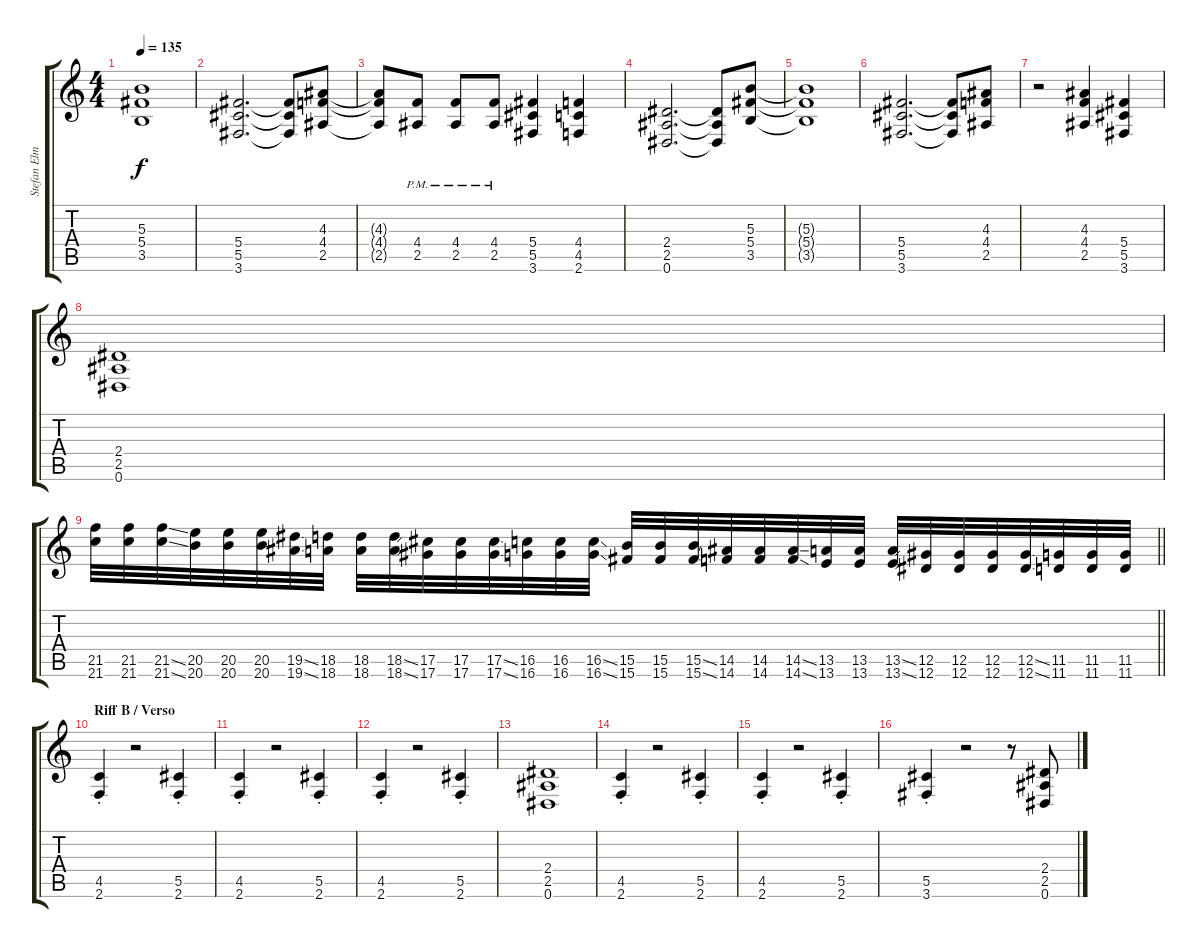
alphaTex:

\track ("Stefan Elmgren" "Stefan Elm") {instrument distortionguitar}
\staff {score tabs}
\tuning (Eb4 Bb3 Gb3 Db3 Ab2 Eb2) {hide}
\ts (4 4)
\tempo 135
\clef g2
\ks c
(5.3{t} 5.4{t} 3.5{t}).1{dy f} |
(5.4 5.5 3.6).2{d} (5.4{t} 5.5{t} 3.6{t}).8 (4.3 4.4 2.5).8 |
(4.3{t} 4.4{t} 2.5{t}).8 (4.4{pm} 2.5{pm}).8 (4.4{pm} 2.5{pm}).8 (4.4{pm} 2.5{pm}).8 (5.4 5.5 3.6).4 (4.4 4.5 2.6).4 |
(2.4 2.5 0.6).2{d} (2.4{t} 2.5{t} 0.6{t}).8 (5.3 5.4 3.5).8 |
(5.3{t} 5.4{t} 3.5{t}).1 |
(5.4 5.5 3.6).2{d} (5.4{t} 5.5{t} 3.6{t}).8 (4.3 4.4 2.5).8 |
r.2 (4.3 4.4 2.5).4 (5.4 5.5 3.6).4 |
(2.4 2.5 0.6).1 |
\barLineRight lightlight
(21.5 21.6).32{instrument guitarfretnoise} (21.5 21.6).32 (21.5{ss} 21.6{ss}).32 (20.5 20.6).32 (20.5 20.6).32 (20.5 20.6).32 (19.5{ss} 19.6{ss}).32 (18.5 18.6).32 (18.5 18.6).32 (18.5{ss} 18.6{ss}).32 (17.5 17.6).32 (17.5 17.6).32 (17.5{ss} 17.6{ss}).32 (16.5 16.6).32 (16.5 16.6).32 (16.5{ss} 16.6{ss}).32 (15.5 15.6).32 (15.5 15.6).32 (15.5{ss} 15.6{ss}).32 (14.5 14.6).32 (14.5 14.6).32 (14.5{ss} 14.6{ss}).32 (13.5 13.6).32 (13.5 13.6).32 (13.5{ss} 13.6{ss}).32 (12.5 12.6).32 (12.5 12.6).32 (12.5 12.6).32 (12.5{ss} 12.6{ss}).32 (11.5 11.6).32 (11.5 11.6).32 (11.5 11.6).32 |
\section ("" "Riff B / Verso")
(4.5{st} 2.6{st}).4{instrument distortionguitar} r.2 (5.5{st} 2.6{st}).4 |
(4.5{st} 2.6{st}).4 r.2 (5.5{st} 2.6{st}).4 |
(4.5{st} 2.6{st}).4 r.2 (5.5{st} 2.6{st}).4 |
(2.4 2.5 0.6).1 |
(4.5{st} 2.6{st}).4 r.2 (5.5{st} 2.6{st}).4 |
(4.5{st} 2.6{st}).4 r.2 (5.5{st} 2.6{st}).4 |
(5.5{st} 3.6{st}).4 r.2 r.8 (2.4 2.5 0.6).8
